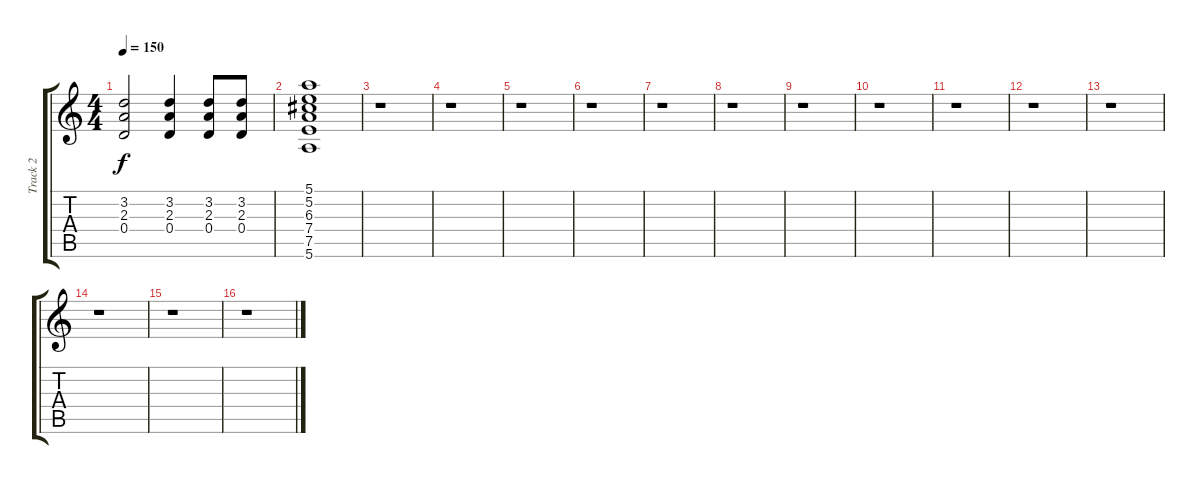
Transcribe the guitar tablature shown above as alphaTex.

\track ("Track 2" "Track 2") {instrument overdrivenguitar}
\staff {score tabs}
\tuning (E4 B3 G3 D3 A2 E2) {hide}
\ts (4 4)
\tempo 150
\clef g2
\ks c
(3.2 2.3 0.4).2{dy f} (3.2 2.3 0.4).4 (3.2 2.3 0.4).8 (3.2 2.3 0.4).8 |
(5.1 5.2 6.3 7.4 7.5 5.6).1 |
r.1 |
r.1 |
r.1 |
r.1 |
r.1 |
r.1 |
r.1 |
r.1 |
r.1 |
r.1 |
r.1 |
r.1 |
r.1 |
r.1
